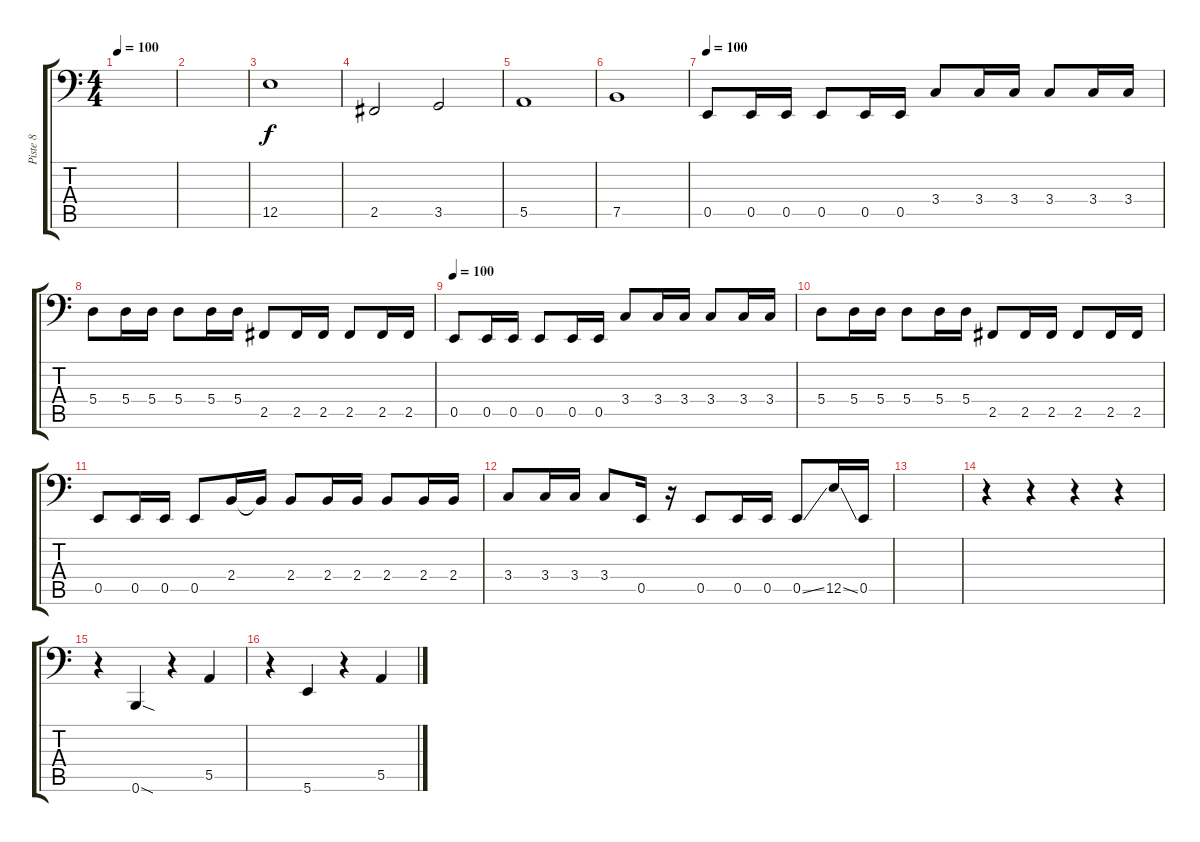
\track ("Piste 8" "Piste 8") {instrument electricbassfinger}
\staff {score tabs}
\tuning (C3 G2 D2 A1 E1 B0) {hide}
\ts (4 4)
\tempo 100
\clef f4
\ks c
|
|
12.5.1 |
2.5.2 3.5.2 |
5.5.1 |
7.5.1 |
\tempo 100
0.5.8 0.5.16 0.5.16 0.5.8 0.5.16 0.5.16 3.4.8 3.4.16 3.4.16 3.4.8 3.4.16 3.4.16 |
5.4.8 5.4.16 5.4.16 5.4.8 5.4.16 5.4.16 2.5.8 2.5.16 2.5.16 2.5.8 2.5.16 2.5.16 |
\tempo 100
0.5.8 0.5.16 0.5.16 0.5.8 0.5.16 0.5.16 3.4.8 3.4.16 3.4.16 3.4.8 3.4.16 3.4.16 |
5.4.8 5.4.16 5.4.16 5.4.8 5.4.16 5.4.16 2.5.8 2.5.16 2.5.16 2.5.8 2.5.16 2.5.16 |
0.5.8 0.5.16 0.5.16 0.5.8 2.4.16 2.4{t}.16 2.4.8 2.4.16 2.4.16 2.4.8 2.4.16 2.4.16 |
3.4.8 3.4.16 3.4.16 3.4.8 0.5.16 r.16 0.5.8 0.5.16 0.5.16 0.5{ss}.8 12.5{ss}.16 0.5.16 |
|
r.4 r.4 r.4 r.4 |
r.4 0.6{sod}.4 r.4 5.5.4 |
r.4 5.6.4 r.4 5.5.4
